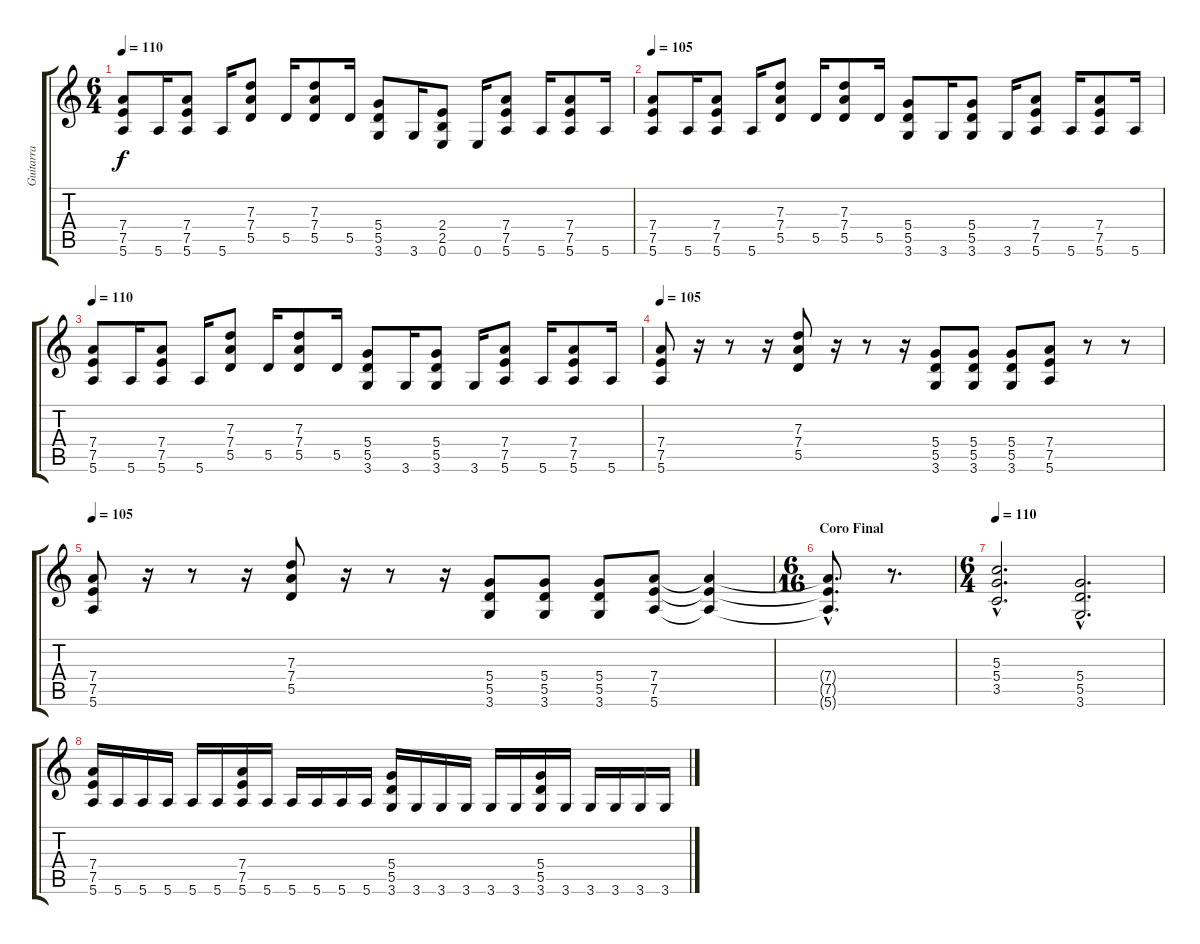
\track ("Guitarra" "Guitarra") {instrument overdrivenguitar}
\staff {score tabs}
\tuning (E4 B3 G3 D3 A2 E2) {hide}
\ts (6 4)
\tempo 105
\tempo 110
\clef g2
\ks c
(7.4 7.5 5.6).8{dy f volume 13 instrument overdrivenguitar} 5.6.16 (7.4 7.5 5.6).8 5.6.16 (7.3 7.4 5.5).8 5.5.16 (7.3 7.4 5.5).8 5.5.16 (5.4 5.5 3.6).8 3.6.16 (2.4 2.5 0.6).8 0.6.16 (7.4 7.5 5.6).8{volume 13 instrument overdrivenguitar} 5.6.16 (7.4 7.5 5.6).8 5.6.16 |
\tempo 110
\tempo 105
(7.4 7.5 5.6).8{volume 11 instrument overdrivenguitar} 5.6.16 (7.4 7.5 5.6).8 5.6.16 (7.3 7.4 5.5).8 5.5.16 (7.3 7.4 5.5).8 5.5.16 (5.4 5.5 3.6).8 3.6.16 (5.4 5.5 3.6).8 3.6.16 (7.4 7.5 5.6).8{volume 13 instrument overdrivenguitar} 5.6.16 (7.4 7.5 5.6).8 5.6.16 |
\tempo 105
\tempo 110
(7.4 7.5 5.6).8{volume 13 instrument overdrivenguitar} 5.6.16 (7.4 7.5 5.6).8 5.6.16 (7.3 7.4 5.5).8 5.5.16 (7.3 7.4 5.5).8 5.5.16 (5.4 5.5 3.6).8 3.6.16 (5.4 5.5 3.6).8 3.6.16 (7.4 7.5 5.6).8{volume 13 instrument overdrivenguitar} 5.6.16 (7.4 7.5 5.6).8 5.6.16 |
\tempo 110
\tempo 105
(7.4 7.5 5.6).8{volume 11 instrument overdrivenguitar} r.16 r.8 r.16 (7.3 7.4 5.5).8 r.16 r.8 r.16 (5.4 5.5 3.6).8 (5.4 5.5 3.6).8 (5.4 5.5 3.6).8 (7.4 7.5 5.6).8{volume 13 instrument overdrivenguitar} r.8 r.8 |
\tempo 110
\tempo 105
(7.4 7.5 5.6).8{volume 11 instrument overdrivenguitar} r.16 r.8 r.16 (7.3 7.4 5.5).8 r.16 r.8 r.16 (5.4 5.5 3.6).8 (5.4 5.5 3.6).8 (5.4 5.5 3.6).8 (7.4 7.5 5.6).8{volume 13 instrument overdrivenguitar} (7.4{t} 7.5{t} 5.6{t}).4 |
\ts (6 16)
\section ("" "Coro Final")
(7.4{hac t} 7.5{hac t} 5.6{hac t}).8{d} r.8{d} |
\ts (6 4)
\tempo 110
(5.3{hac} 5.4{hac} 3.5{hac}).2{d volume 13 instrument overdrivenguitar} (5.4{hac} 5.5{hac} 3.6{hac}).2{d} |
(7.4 7.5 5.6).16 5.6.16 5.6.16 5.6.16 5.6.16 5.6.16 (7.4 7.5 5.6).16 5.6.16 5.6.16 5.6.16 5.6.16 5.6.16 (5.4 5.5 3.6).16 3.6.16 3.6.16 3.6.16 3.6.16 3.6.16 (5.4 5.5 3.6).16 3.6.16 3.6.16 3.6.16 3.6.16 3.6.16
